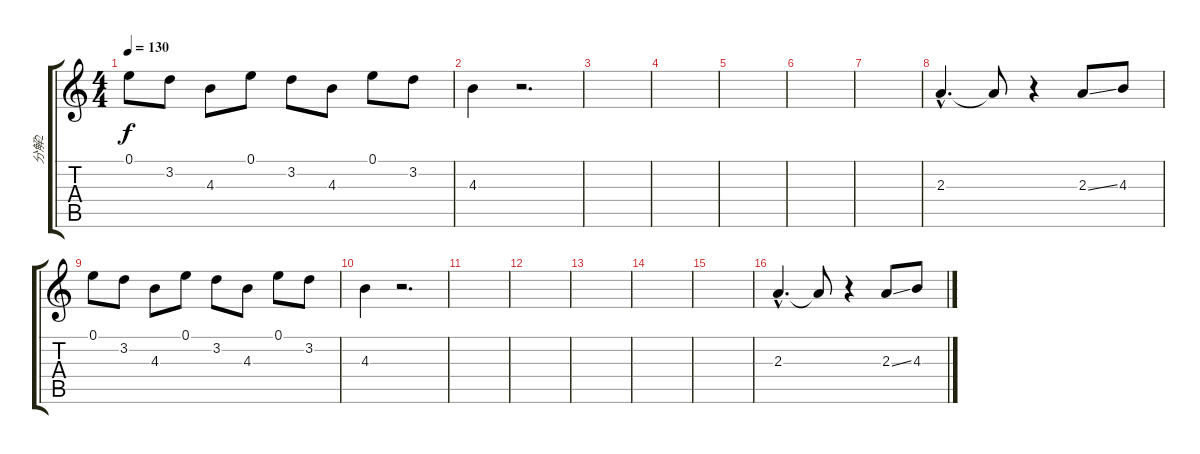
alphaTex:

\track ("分解2" "分解2") {instrument electricguitarmuted}
\staff {score tabs}
\tuning (E4 B3 G3 D3 A2 E2) {hide}
\ts (4 4)
\tempo 130
\clef g2
\ks c
0.1.8{dy f} 3.2.8 4.3.8 0.1.8 3.2.8 4.3.8 0.1.8 3.2.8 |
4.3.4 r.2{d} |
|
|
|
|
|
2.3{hac}.4{d} 2.3{t}.8 r.4 2.3{ss}.8 4.3.8 |
0.1.8 3.2.8 4.3.8 0.1.8 3.2.8 4.3.8 0.1.8 3.2.8 |
4.3.4 r.2{d} |
|
|
|
|
|
2.3{hac}.4{d} 2.3{t}.8 r.4 2.3{ss}.8 4.3.8
